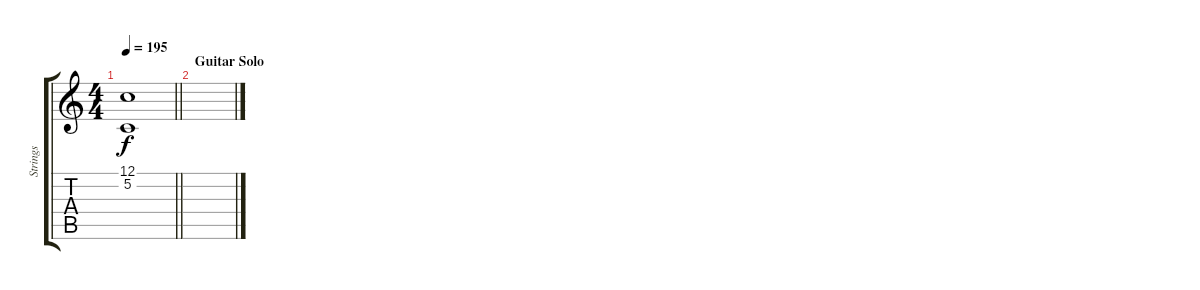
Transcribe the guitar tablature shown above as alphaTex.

\track ("Strings" "Strings") {instrument stringensemble1}
\staff {score tabs}
\tuning (C4 G3 Eb3 Bb2 F2 C2) {hide}
\ts (4 4)
\tempo 195
\clef g2
\barLineRight lightlight
\ks c
(12.1{t} 5.2{t}).1{dy f} |
\section ("" "Guitar Solo")
